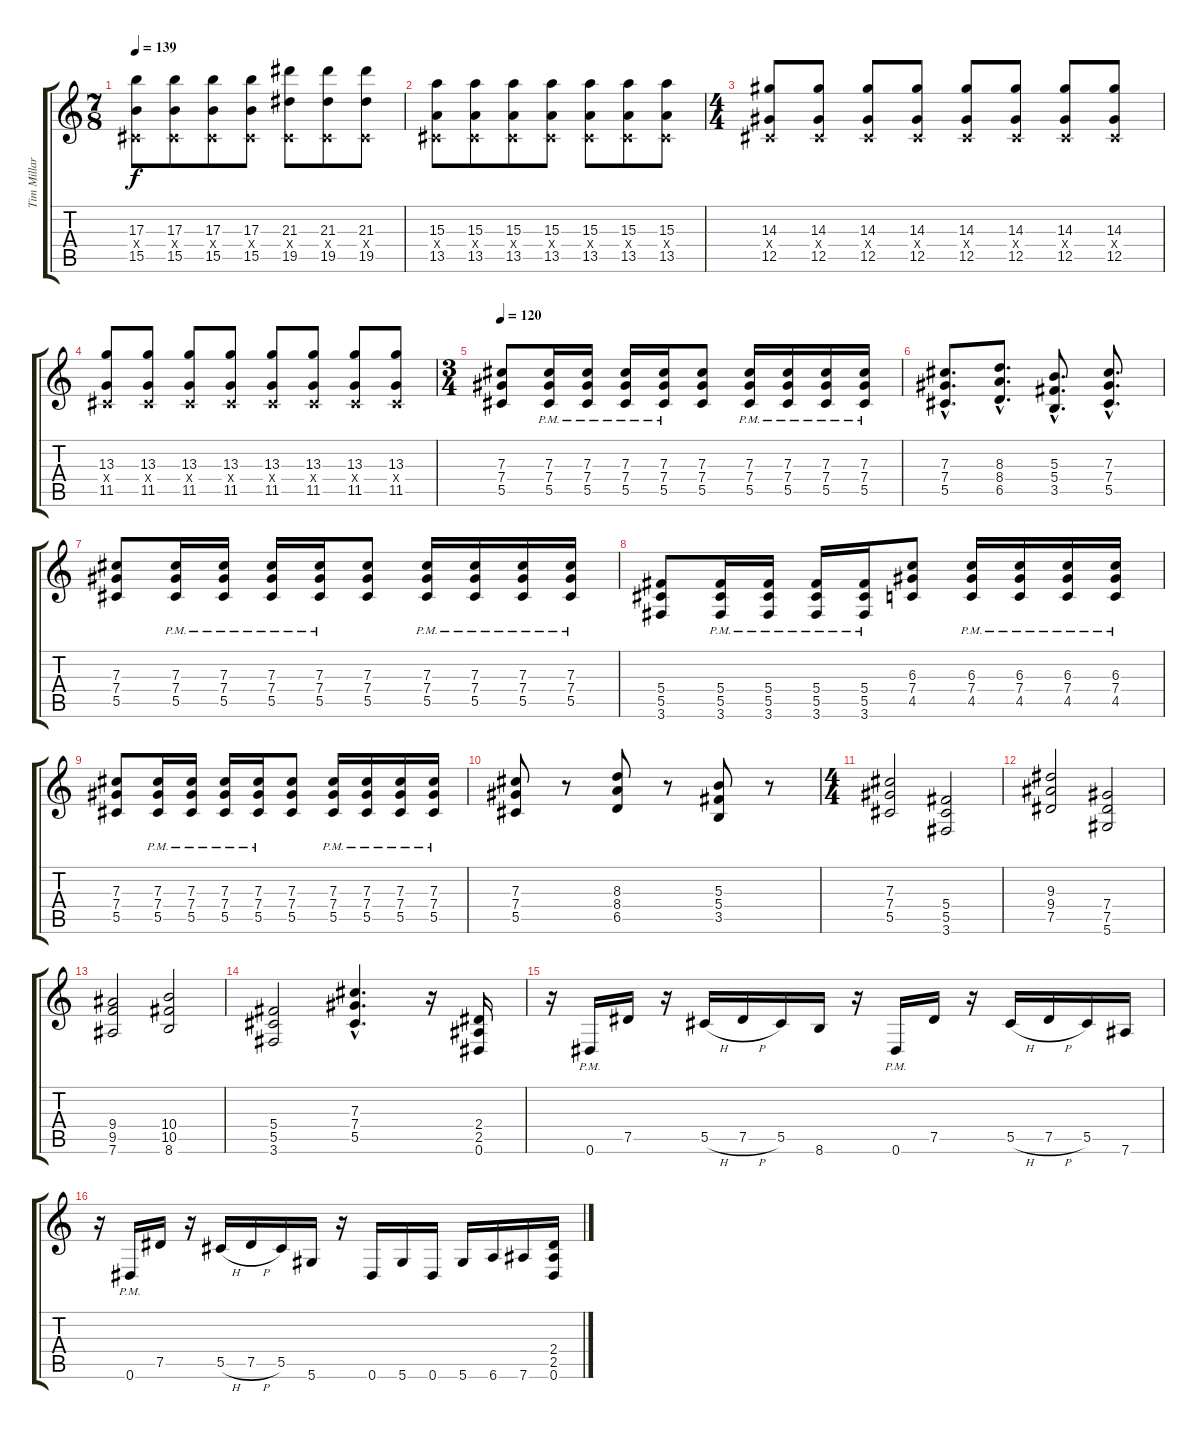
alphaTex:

\track ("Tim Millar" "Tim Millar") {instrument distortionguitar}
\staff {score tabs}
\tuning (Eb4 Bb3 Gb3 Db3 Ab2 Eb2) {hide}
\ts (7 8)
\tempo 139
\clef g2
\ks c
(17.3 0.4{x} 15.5).8{dy f} (17.3 0.4{x} 15.5).8 (17.3 0.4{x} 15.5).8 (17.3 0.4{x} 15.5).8 (21.3 0.4{x} 19.5).8 (21.3 0.4{x} 19.5).8 (21.3 0.4{x} 19.5).8 |
(15.3 0.4{x} 13.5).8 (15.3 0.4{x} 13.5).8 (15.3 0.4{x} 13.5).8 (15.3 0.4{x} 13.5).8 (15.3 0.4{x} 13.5).8 (15.3 0.4{x} 13.5).8 (15.3 0.4{x} 13.5).8 |
\ts (4 4)
(14.3 0.4{x} 12.5).8 (14.3 0.4{x} 12.5).8 (14.3 0.4{x} 12.5).8 (14.3 0.4{x} 12.5).8 (14.3 0.4{x} 12.5).8 (14.3 0.4{x} 12.5).8 (14.3 0.4{x} 12.5).8 (14.3 0.4{x} 12.5).8 |
(13.3 0.4{x} 11.5).8 (13.3 0.4{x} 11.5).8 (13.3 0.4{x} 11.5).8 (13.3 0.4{x} 11.5).8 (13.3 0.4{x} 11.5).8 (13.3 0.4{x} 11.5).8 (13.3 0.4{x} 11.5).8 (13.3 0.4{x} 11.5).8 |
\ts (3 4)
\tempo 120
(7.3 7.4 5.5).8 (7.3{pm} 7.4{pm} 5.5{pm}).16 (7.3{pm} 7.4{pm} 5.5{pm}).16 (7.3{pm} 7.4{pm} 5.5{pm}).16 (7.3{pm} 7.4{pm} 5.5{pm}).16 (7.3 7.4 5.5).8 (7.3{pm} 7.4{pm} 5.5{pm}).16 (7.3{pm} 7.4{pm} 5.5{pm}).16 (7.3{pm} 7.4{pm} 5.5{pm}).16 (7.3{pm} 7.4{pm} 5.5{pm}).16 |
(7.3{hac} 7.4{hac} 5.5{hac}).8{d} (8.3{hac} 8.4{hac} 6.5{hac}).8{d} (5.3{hac} 5.4{hac} 3.5{hac}).8{d} (7.3{hac} 7.4{hac} 5.5{hac}).8{d} |
(7.3 7.4 5.5).8 (7.3{pm} 7.4{pm} 5.5{pm}).16 (7.3{pm} 7.4{pm} 5.5{pm}).16 (7.3{pm} 7.4{pm} 5.5{pm}).16 (7.3{pm} 7.4{pm} 5.5{pm}).16 (7.3 7.4 5.5).8 (7.3{pm} 7.4{pm} 5.5{pm}).16 (7.3{pm} 7.4{pm} 5.5{pm}).16 (7.3{pm} 7.4{pm} 5.5{pm}).16 (7.3{pm} 7.4{pm} 5.5{pm}).16 |
(5.4 5.5 3.6).8 (5.4{pm} 5.5{pm} 3.6{pm}).16 (5.4{pm} 5.5{pm} 3.6{pm}).16 (5.4{pm} 5.5{pm} 3.6{pm}).16 (5.4{pm} 5.5{pm} 3.6{pm}).16 (6.3 7.4 4.5).8 (6.3{pm} 7.4{pm} 4.5{pm}).16 (6.3{pm} 7.4{pm} 4.5{pm}).16 (6.3{pm} 7.4{pm} 4.5{pm}).16 (6.3{pm} 7.4{pm} 4.5{pm}).16 |
(7.3 7.4 5.5).8 (7.3{pm} 7.4{pm} 5.5{pm}).16 (7.3{pm} 7.4{pm} 5.5{pm}).16 (7.3{pm} 7.4{pm} 5.5{pm}).16 (7.3{pm} 7.4{pm} 5.5{pm}).16 (7.3 7.4 5.5).8 (7.3{pm} 7.4{pm} 5.5{pm}).16 (7.3{pm} 7.4{pm} 5.5{pm}).16 (7.3{pm} 7.4{pm} 5.5{pm}).16 (7.3{pm} 7.4{pm} 5.5{pm}).16 |
(7.3 7.4 5.5).8 r.8 (8.3 8.4 6.5).8 r.8 (5.3 5.4 3.5).8 r.8 |
\ts (4 4)
(7.3 7.4 5.5).2 (5.4 5.5 3.6).2 |
(9.3 9.4 7.5).2 (7.4 7.5 5.6).2 |
(9.4 9.5 7.6).2 (10.4 10.5 8.6).2 |
(5.4 5.5 3.6).2 (7.3{hac} 7.4{hac} 5.5{hac}).4{d} r.16 (2.4 2.5 0.6).16 |
r.16 0.6{pm}.16 7.5.16 r.16 5.5{h}.16 7.5{h}.16 5.5.16 8.6.16 r.16 0.6{pm}.16 7.5.16 r.16 5.5{h}.16 7.5{h}.16 5.5.16 7.6.16 |
r.16 0.6{pm}.16 7.5.16 r.16 5.5{h}.16 7.5{h}.16 5.5.16 5.6.16 r.16 0.6.16 5.6.16 0.6.16 5.6.16 6.6.16 7.6.16 (2.4 2.5 0.6).16
